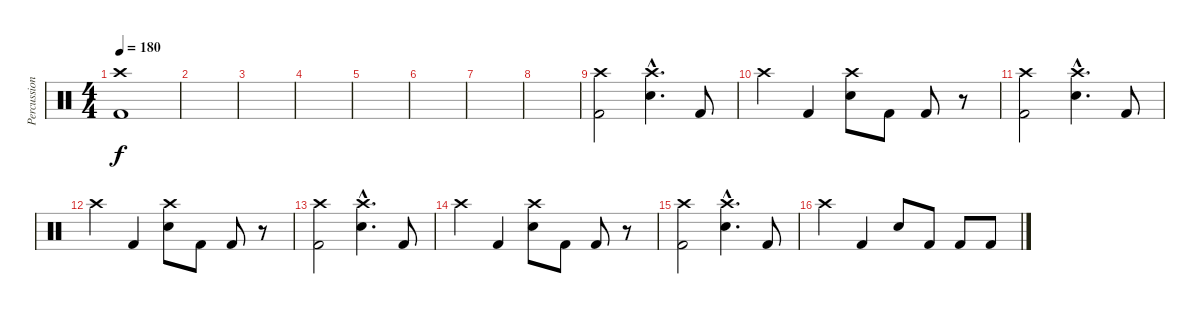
\track ("Percussion" "Percussion") {instrument percussion}
\staff {score}
\articulation defaults
\ts (4 4)
\tempo 180
\clef neutral
\ks c
("Crash high (hit)" "Kick (hit) 2").1{dy f} |
|
|
|
|
|
|
|
("Crash high (hit)" "Kick (hit) 2").2 ("Crash high (hit)"{hac} "Electric Snare (hit)"{hac}).4{d} "Kick (hit) 2".8 |
"Crash high (hit)".4 "Kick (hit) 2".4 ("Crash high (hit)" "Electric Snare (hit)").8 "Kick (hit) 2".8 "Kick (hit) 2".8 r.8 |
("Crash high (hit)" "Kick (hit) 2").2 ("Crash high (hit)"{hac} "Electric Snare (hit)"{hac}).4{d} "Kick (hit) 2".8 |
"Crash high (hit)".4 "Kick (hit) 2".4 ("Crash high (hit)" "Electric Snare (hit)").8 "Kick (hit) 2".8 "Kick (hit) 2".8 r.8 |
("Crash high (hit)" "Kick (hit) 2").2 ("Crash high (hit)"{hac} "Electric Snare (hit)"{hac}).4{d} "Kick (hit) 2".8 |
"Crash high (hit)".4 "Kick (hit) 2".4 ("Crash high (hit)" "Electric Snare (hit)").8 "Kick (hit) 2".8 "Kick (hit) 2".8 r.8 |
("Crash high (hit)" "Kick (hit) 2").2 ("Crash high (hit)"{hac} "Electric Snare (hit)"{hac}).4{d} "Kick (hit) 2".8 |
"Crash high (hit)".4 "Kick (hit) 2".4 "Electric Snare (hit)".8 "Kick (hit) 2".8 "Kick (hit) 2".8 "Kick (hit) 2".8
